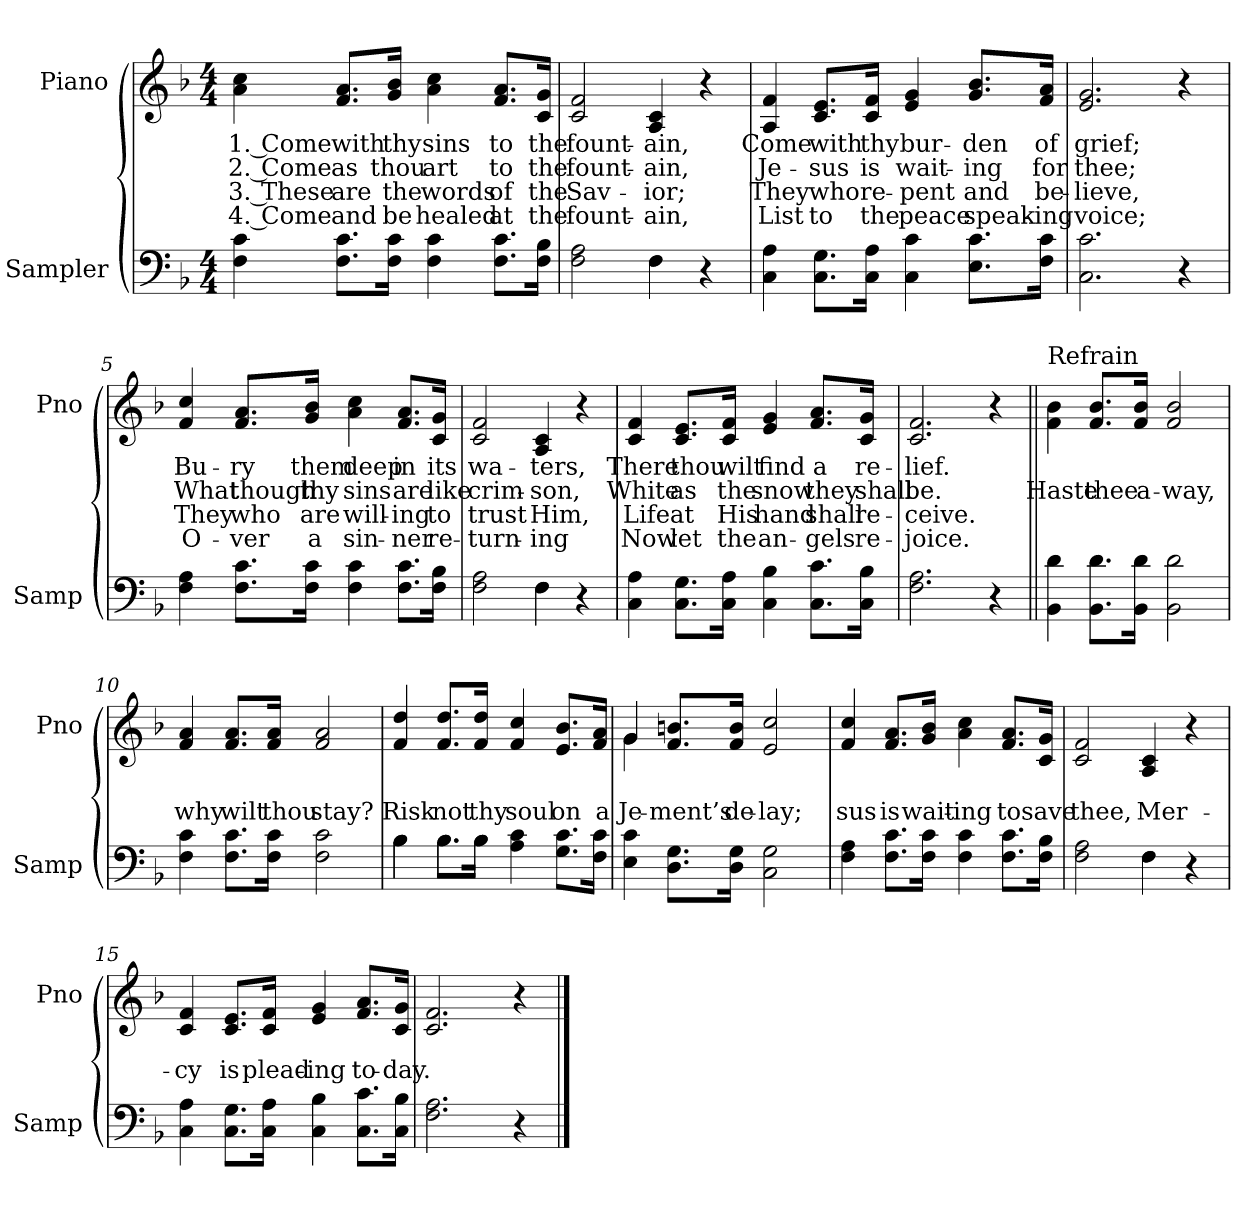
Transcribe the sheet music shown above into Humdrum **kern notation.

**kern	**kern	**text	**text	**text	**text
*part2	*part1	*part1	*part1	*part1	*part1
*staff2	*staff1	*staff1	*staff1	*staff1	*staff1
*I"Sampler	*I"Piano	*	*	*	*
*I'Samp	*I'Pno	*	*	*	*
*clefF4	*clefG2	*	*	*	*
*k[b-]	*k[b-]	*	*	*	*
*F:	*F:	*	*	*	*
*M4/4	*M4/4	*	*	*	*
=1	=1	=1	=1	=1	=1
4F 4c	4a 4cc	1. Come	2. Come	3. These	4. Come
8.F\ 8.c\L	8.f/ 8.a/L	with	as	are	and
16F\ 16c\Jk	16g/ 16b-/Jk	thy	thou	the	be
4F 4c	4a 4cc	sins	art	words	healed
8.F\ 8.c\L	8.f/ 8.a/L	to	to	of	at
16F\ 16B-\Jk	16c/ 16g/Jk	the	the	the	the
=2	=2	=2	=2	=2	=2
*^	*	*	*	*	*
2F 2A	2ryy	2c 2f	fount-	fount-	Sav-	fount-
4F\	4F	4A 4c	-ain,	-ain,	-ior;	-ain,
4r	4ryy	4r	.	.	.	.
*v	*v	*	*	*	*	*
=3	=3	=3	=3	=3	=3
4C 4A	4A 4f	Come	Je-	They	List
8.C\ 8.G\L	8.c/ 8.e/L	with	-sus	who	to
16C\ 16A\Jk	16c/ 16f/Jk	thy	is	re-	the
4C 4c	4e 4g	bur-	wait-	-pent	peace
8.E\ 8.c\L	8.g/ 8.b-/L	-den	-ing	and	speak-
16F\ 16c\Jk	16f/ 16a/Jk	of	for	be-	-ing
=4	=4	=4	=4	=4	=4
2.C 2.c	2.e 2.g	grief;	thee;	-lieve,	voice;
4r	4r	.	.	.	.
=5	=5	=5	=5	=5	=5
4F 4A	4f 4cc	Bu-	What	They	O-
8.F\ 8.c\L	8.f/ 8.a/L	-ry	though	who	-ver
16F\ 16c\Jk	16g/ 16b-/Jk	them	thy	are	a
4F 4c	4a 4cc	deep	sins	will-	sin-
8.F\ 8.c\L	8.f/ 8.a/L	in	are	-ing	-ner
16F\ 16B-\Jk	16c/ 16g/Jk	its	like	to	re-
=6	=6	=6	=6	=6	=6
*^	*	*	*	*	*
2F 2A	2ryy	2c 2f	wa-	crim-	trust	-turn-
4F\	4F	4A 4c	-ters,	-son,	Him,	-ing
4r	4ryy	4r	.	.	.	.
*v	*v	*	*	*	*	*
=7	=7	=7	=7	=7	=7
4C 4A	4c 4f	There	White	Life	Now
8.C\ 8.G\L	8.c/ 8.e/L	thou	as	at	let
16C\ 16A\Jk	16c/ 16f/Jk	wilt	the	His	the
4C 4B-	4e 4g	find	snow	hand	an-
8.C\ 8.c\L	8.f/ 8.a/L	a	they	shall	-gels
16C\ 16B-\Jk	16c/ 16g/Jk	re-	shall	re-	re-
=8	=8	=8	=8	=8	=8
2.F 2.A	2.c 2.f	-lief.	be.	-ceive.	-joice.
4r	4r	.	.	.	.
=9||	=9||	=9||	=9||	=9||	=9||
!	!LO:TX:t=Refrain	!	!	!	!
4BB- 4d	4f\ 4b-\	.	Haste	.	.
8.BB-\ 8.d\L	8.f/ 8.b-/L	.	thee	.	.
16BB-\ 16d\Jk	16f/ 16b-/Jk	.	a-	.	.
2BB- 2d	2f 2b-	.	-way,	.	.
=10	=10	=10	=10	=10	=10
4F 4c	4f 4a	.	why	.	.
8.F\ 8.c\L	8.f/ 8.a/L	.	wilt	.	.
16F\ 16c\Jk	16f/ 16a/Jk	.	thou	.	.
2F 2c	2f 2a	.	stay?	.	.
=11	=11	=11	=11	=11	=11
*^	*	*	*	*	*
4B-\	4B-	4f 4dd	.	Risk	.	.
8.B-\L	8.B-\L	8.f/ 8.dd/L	.	not	.	.
16B-\Jk	16B-\Jk	16f/ 16dd/Jk	.	thy	.	.
4A 4c	2ryy	4f 4cc	.	soul	.	.
8.G\ 8.c\L	.	8.e/ 8.b-/L	.	on	.	.
16F\ 16c\Jk	.	16f/ 16a/Jk	.	a	.	.
*v	*v	*	*	*	*	*
=12	=12	=12	=12	=12	=12
*	*^	*	*	*	*
4E 4c	4g/	4g	.	Je-	.	.
8.D\ 8.G\L	8.f/ 8.bn/L	2.ryy	.	-ment’s	.	.
16D\ 16G\Jk	16f/ 16b/Jk	.	.	de-	.	.
2C 2G	2e 2cc	.	.	-lay;	.	.
*	*v	*v	*	*	*	*
=13	=13	=13	=13	=13	=13
4F 4A	4f 4cc	.	-sus	.	.
8.F\ 8.c\L	8.f/ 8.a/L	.	is	.	.
16F\ 16c\Jk	16g/ 16b-/Jk	.	wait-	.	.
4F 4c	4a 4cc	.	-ing	.	.
8.F\ 8.c\L	8.f/ 8.a/L	.	to	.	.
16F\ 16B-\Jk	16c/ 16g/Jk	.	save	.	.
=14	=14	=14	=14	=14	=14
*^	*	*	*	*	*
2F 2A	2ryy	2c 2f	.	thee,	.	.
4F\	4F	4A 4c	.	Mer-	.	.
4r	4ryy	4r	.	.	.	.
*v	*v	*	*	*	*	*
=15	=15	=15	=15	=15	=15
4C 4A	4c 4f	.	-cy	.	.
8.C\ 8.G\L	8.c/ 8.e/L	.	is	.	.
16C\ 16A\Jk	16c/ 16f/Jk	.	plead-	.	.
4C 4B-	4e 4g	.	-ing	.	.
8.C\ 8.c\L	8.f/ 8.a/L	.	to-	.	.
16C\ 16B-\Jk	16c/ 16g/Jk	.	-day.	.	.
=16	=16	=16	=16	=16	=16
2.F 2.A	2.c 2.f	.	.	.	.
4r	4r	.	.	.	.
==	==	==	==	==	==
*-	*-	*-	*-	*-	*-
